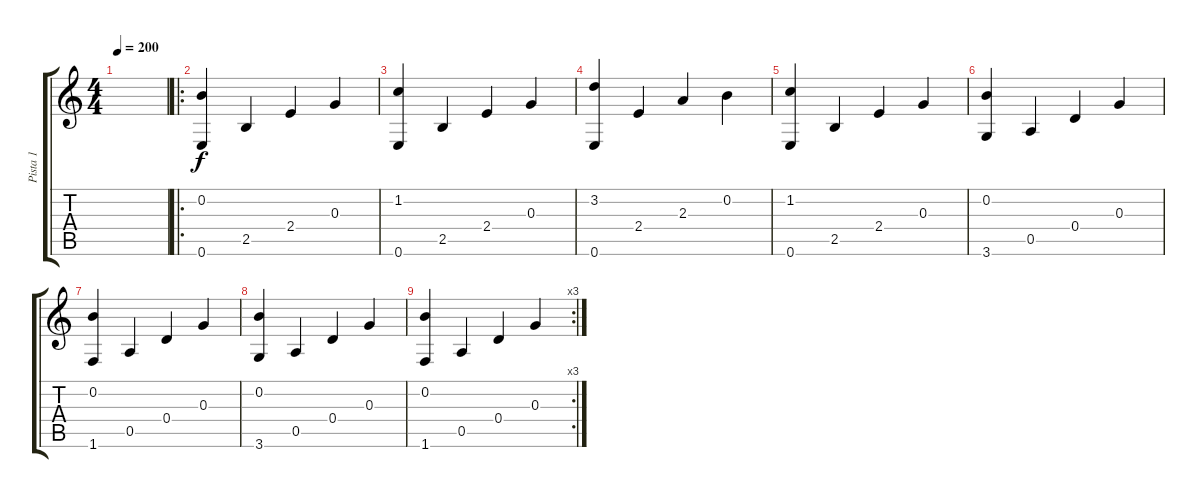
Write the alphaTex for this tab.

\track ("Pista 1" "Pista 1") {instrument electricguitarmuted}
\staff {score tabs}
\tuning (E4 B3 G3 D3 A2 E2) {hide}
\ts (4 4)
\tempo 200
\clef g2
\ks c
|
\ro
(0.2 0.6).4 2.5.4 2.4.4 0.3.4 |
(1.2 0.6).4 2.5.4 2.4.4 0.3.4 |
(3.2 0.6).4 2.4.4 2.3.4 0.2.4 |
(1.2 0.6).4 2.5.4 2.4.4 0.3.4 |
(0.2 3.6).4 0.5.4 0.4.4 0.3.4 |
(0.2 1.6).4 0.5.4 0.4.4 0.3.4 |
(0.2 3.6).4 0.5.4 0.4.4 0.3.4 |
\rc 3
(0.2 1.6).4 0.5.4 0.4.4 0.3.4
